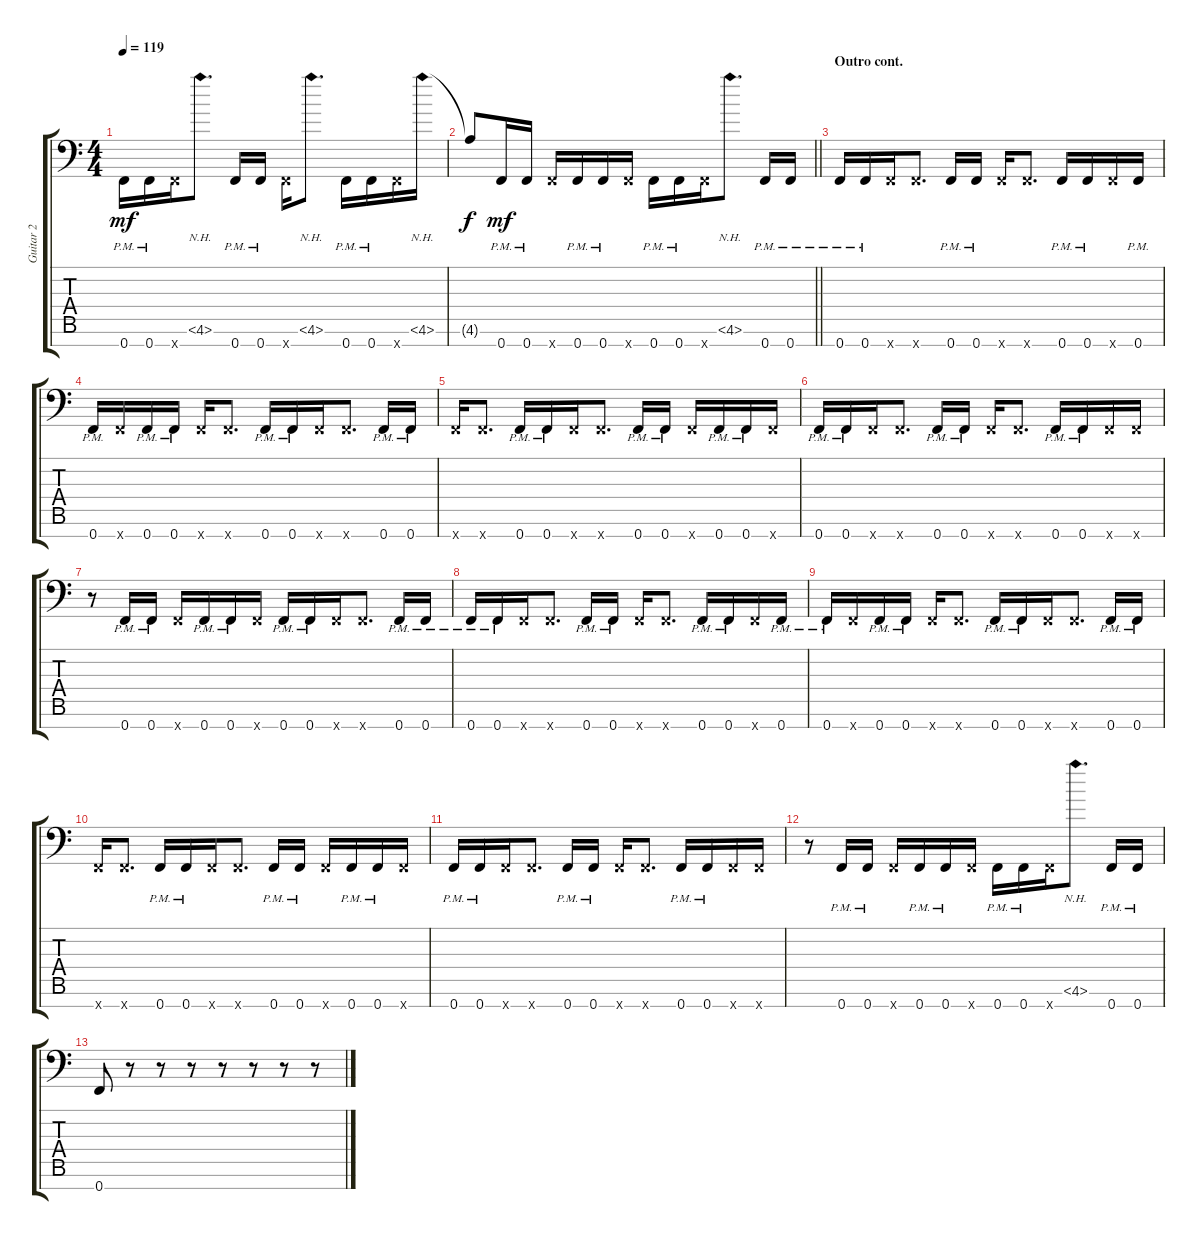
\track ("Guitar 2" "Guitar 2") {instrument overdrivenguitar}
\staff {score tabs}
\tuning (Eb4 Bb3 F3 Eb3 Bb2 F2 F1) {hide}
\ts (4 4)
\tempo 119
\clef f4
\ks c
0.7{pm}.16{dy mf} 0.7{pm}.16 0.7{x}.16 4.6{nh}.8{d} 0.7{pm}.16 0.7{pm}.16 0.7{x}.16 4.6{nh}.8{d} 0.7{pm}.16 0.7{pm}.16 0.7{x}.16 4.6{nh}.16 |
\barLineRight lightlight
4.6{t}.8{dy f} 0.7{pm}.16{dy mf} 0.7{pm}.16 0.7{x}.16 0.7{pm}.16 0.7{pm}.16 0.7{x}.16 0.7{pm}.16 0.7{pm}.16 0.7{x}.16 4.6{nh}.8{d} 0.7{pm}.16 0.7{pm}.16 |
\section ("" "Outro cont.")
0.7{pm}.16 0.7{pm}.16 0.7{x}.16 0.7{x}.8{d} 0.7{pm}.16 0.7{pm}.16 0.7{x}.16 0.7{x}.8{d} 0.7{pm}.16 0.7{pm}.16 0.7{x}.16 0.7{pm}.16 |
0.7{pm}.16 0.7{x}.16 0.7{pm}.16 0.7{pm}.16 0.7{x}.16 0.7{x}.8{d} 0.7{pm}.16 0.7{pm}.16 0.7{x}.16 0.7{x}.8{d} 0.7{pm}.16 0.7{pm}.16 |
0.7{x}.16 0.7{x}.8{d} 0.7{pm}.16 0.7{pm}.16 0.7{x}.16 0.7{x}.8{d} 0.7{pm}.16 0.7{pm}.16 0.7{x}.16 0.7{pm}.16 0.7{pm}.16 0.7{x}.16 |
0.7{pm}.16 0.7{pm}.16 0.7{x}.16 0.7{x}.8{d} 0.7{pm}.16 0.7{pm}.16 0.7{x}.16 0.7{x}.8{d} 0.7{pm}.16 0.7{pm}.16 0.7{x}.16 0.7{x}.16 |
r.8 0.7{pm}.16 0.7{pm}.16 0.7{x}.16 0.7{pm}.16 0.7{pm}.16 0.7{x}.16 0.7{pm}.16 0.7{pm}.16 0.7{x}.16 0.7{x}.8{d} 0.7{pm}.16 0.7{pm}.16 |
0.7{pm}.16 0.7{pm}.16 0.7{x}.16 0.7{x}.8{d} 0.7{pm}.16 0.7{pm}.16 0.7{x}.16 0.7{x}.8{d} 0.7{pm}.16 0.7{pm}.16 0.7{x}.16 0.7{pm}.16 |
0.7{pm}.16 0.7{x}.16 0.7{pm}.16 0.7{pm}.16 0.7{x}.16 0.7{x}.8{d} 0.7{pm}.16 0.7{pm}.16 0.7{x}.16 0.7{x}.8{d} 0.7{pm}.16 0.7{pm}.16 |
0.7{x}.16 0.7{x}.8{d} 0.7{pm}.16 0.7{pm}.16 0.7{x}.16 0.7{x}.8{d} 0.7{pm}.16 0.7{pm}.16 0.7{x}.16 0.7{pm}.16 0.7{pm}.16 0.7{x}.16 |
0.7{pm}.16 0.7{pm}.16 0.7{x}.16 0.7{x}.8{d} 0.7{pm}.16 0.7{pm}.16 0.7{x}.16 0.7{x}.8{d} 0.7{pm}.16 0.7{pm}.16 0.7{x}.16 0.7{x}.16 |
r.8 0.7{pm}.16 0.7{pm}.16 0.7{x}.16 0.7{pm}.16 0.7{pm}.16 0.7{x}.16 0.7{pm}.16 0.7{pm}.16 0.7{x}.16 4.6{nh}.8{d} 0.7{pm}.16 0.7{pm}.16 |
0.7.8 r.8 r.8 r.8 r.8 r.8 r.8 r.8
